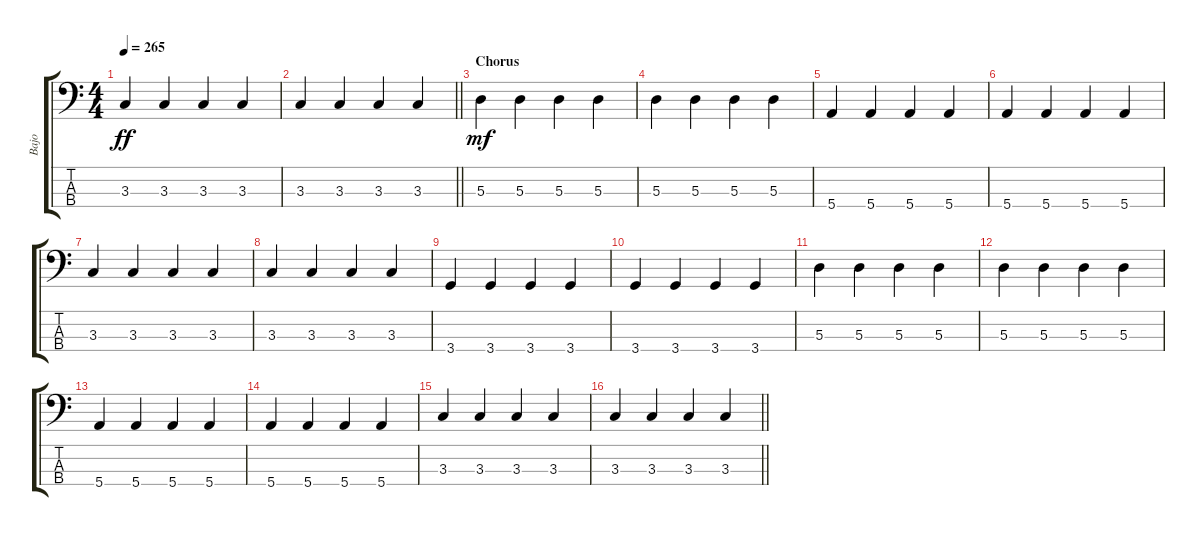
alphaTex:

\track ("Bajo" "Bajo") {instrument electricbassfinger}
\staff {score tabs}
\tuning (G2 D2 A1 E1) {hide}
\ts (4 4)
\tempo 265
\clef f4
\ks c
3.3.4{dy ff} 3.3.4 3.3.4 3.3.4 |
\barLineRight lightlight
3.3.4 3.3.4 3.3.4 3.3.4 |
\section ("" "Chorus")
5.3.4{dy mf} 5.3.4 5.3.4 5.3.4 |
5.3.4 5.3.4 5.3.4 5.3.4 |
5.4.4 5.4.4 5.4.4 5.4.4 |
5.4.4 5.4.4 5.4.4 5.4.4 |
3.3.4 3.3.4 3.3.4 3.3.4 |
3.3.4 3.3.4 3.3.4 3.3.4 |
3.4.4 3.4.4 3.4.4 3.4.4 |
3.4.4 3.4.4 3.4.4 3.4.4 |
5.3.4 5.3.4 5.3.4 5.3.4 |
5.3.4 5.3.4 5.3.4 5.3.4 |
5.4.4 5.4.4 5.4.4 5.4.4 |
5.4.4 5.4.4 5.4.4 5.4.4 |
3.3.4 3.3.4 3.3.4 3.3.4 |
\barLineRight lightlight
3.3.4 3.3.4 3.3.4 3.3.4
